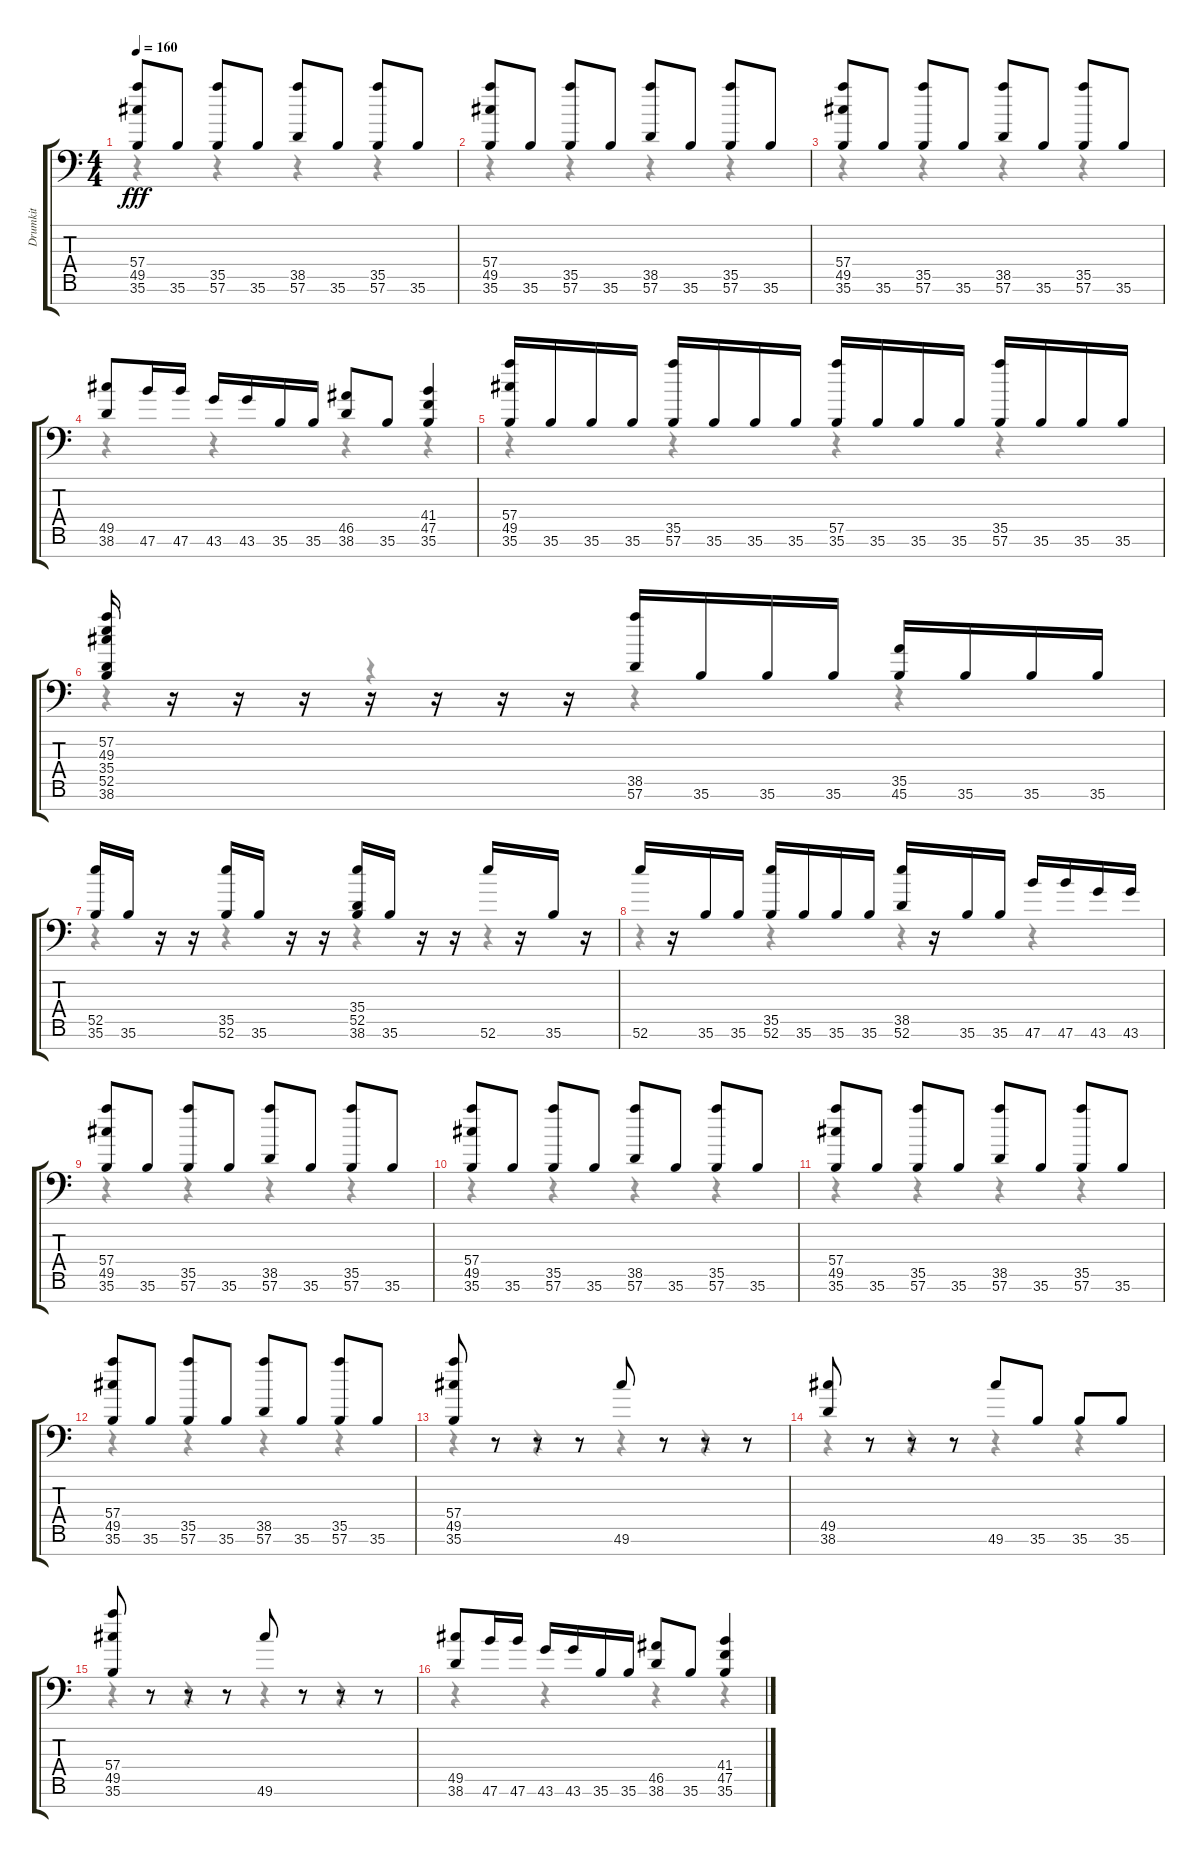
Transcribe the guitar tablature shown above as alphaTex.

\track ("Drumkit" "Drumkit") {instrument acousticgrandpiano}
\staff {score tabs}
\tuning (C-1 C-1 C-1 C-1 C-1 C-1 C-1) {hide}
\voice
\ts (4 4)
\tempo 160
\clef f4
\ks c
(57.4 49.5 35.6).8{dy fff} 35.6.8 (35.5 57.6).8 35.6.8 (38.5 57.6).8 35.6.8 (35.5 57.6).8 35.6.8 |
(57.4 49.5 35.6).8 35.6.8 (35.5 57.6).8 35.6.8 (38.5 57.6).8 35.6.8 (35.5 57.6).8 35.6.8 |
(57.4 49.5 35.6).8 35.6.8 (35.5 57.6).8 35.6.8 (38.5 57.6).8 35.6.8 (35.5 57.6).8 35.6.8 |
(49.5 38.6).8 47.6.16 47.6.16 43.6.16 43.6.16 35.6.16 35.6.16 (46.5 38.6).8 35.6.8 (41.4 47.5 35.6).4 |
(57.4 49.5 35.6).16 35.6.16 35.6.16 35.6.16 (35.5 57.6).16 35.6.16 35.6.16 35.6.16 (57.5 35.6).16 35.6.16 35.6.16 35.6.16 (35.5 57.6).16 35.6.16 35.6.16 35.6.16 |
(57.2 49.3 35.4 52.5 38.6).16 r.16 r.16 r.16 r.16 r.16 r.16 r.16 (38.5 57.6).16 35.6.16 35.6.16 35.6.16 (35.5 45.6).16 35.6.16 35.6.16 35.6.16 |
(52.5 35.6).16 35.6.16 r.16 r.16 (35.5 52.6).16 35.6.16 r.16 r.16 (35.4 52.5 38.6).16 35.6.16 r.16 r.16 52.6.16 r.16 35.6.16 r.16 |
52.6.16 r.16 35.6.16 35.6.16 (35.5 52.6).16 35.6.16 35.6.16 35.6.16 (38.5 52.6).16 r.16 35.6.16 35.6.16 47.6.16 47.6.16 43.6.16 43.6.16 |
(57.4 49.5 35.6).8 35.6.8 (35.5 57.6).8 35.6.8 (38.5 57.6).8 35.6.8 (35.5 57.6).8 35.6.8 |
(57.4 49.5 35.6).8 35.6.8 (35.5 57.6).8 35.6.8 (38.5 57.6).8 35.6.8 (35.5 57.6).8 35.6.8 |
(57.4 49.5 35.6).8 35.6.8 (35.5 57.6).8 35.6.8 (38.5 57.6).8 35.6.8 (35.5 57.6).8 35.6.8 |
(57.4 49.5 35.6).8 35.6.8 (35.5 57.6).8 35.6.8 (38.5 57.6).8 35.6.8 (35.5 57.6).8 35.6.8 |
(57.4 49.5 35.6).8 r.8 r.8 r.8 49.6.8 r.8 r.8 r.8 |
(49.5 38.6).8 r.8 r.8 r.8 49.6.8 35.6.8 35.6.8 35.6.8 |
(57.4 49.5 35.6).8 r.8 r.8 r.8 49.6.8 r.8 r.8 r.8 |
(49.5 38.6).8 47.6.16 47.6.16 43.6.16 43.6.16 35.6.16 35.6.16 (46.5 38.6).8 35.6.8 (41.4 47.5 35.6).4
\voice
\clef f4
\ottava regular
\simile none
\ks c
r.4{dy f} r.4 r.4 r.4 |
r.4 r.4 r.4 r.4 |
r.4 r.4 r.4 r.4 |
r.4 r.4 r.4 r.4 |
r.4 r.4 r.4 r.4 |
r.4 r.4 r.4 r.4 |
r.4 r.4 r.4 r.4 |
r.4 r.4 r.4 r.4 |
r.4 r.4 r.4 r.4 |
r.4 r.4 r.4 r.4 |
r.4 r.4 r.4 r.4 |
r.4 r.4 r.4 r.4 |
r.4 r.4 r.4 r.4 |
r.4 r.4 r.4 r.4 |
r.4 r.4 r.4 r.4 |
r.4 r.4 r.4 r.4
